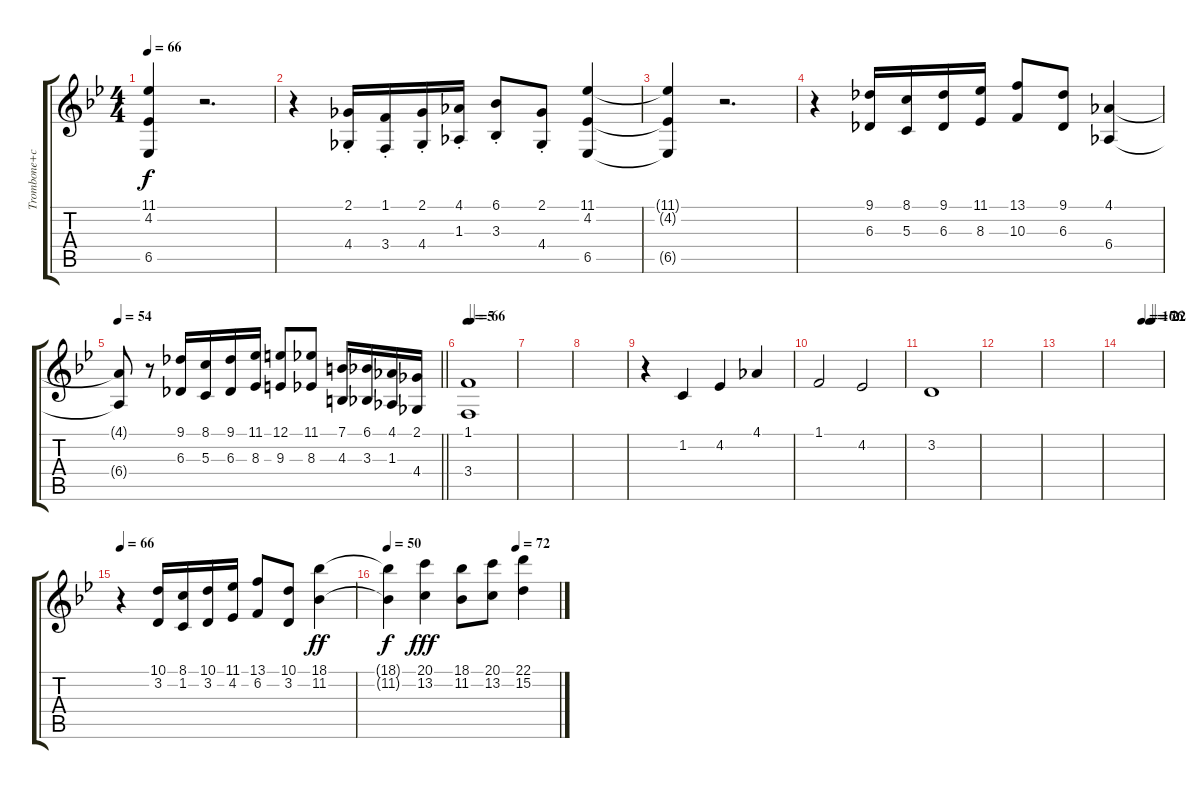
\track ("Trombone+cuivres+hautbois" "Trombone+c") {instrument trombone}
\staff {score tabs}
\tuning (E4 B3 G3 D3 A2 E2) {hide}
\ts (4 4)
\tempo 66
\clef g2
\ks bb
(11.1{t} 4.2{t} 6.5{t}).4{dy f} r.2{d} |
r.4 (2.1{st} 4.4{st}).16 (1.1{st} 3.4{st}).16 (2.1{st} 4.4{st}).16 (4.1{st} 1.3{st}).16 (6.1{st} 3.3{st}).8 (2.1{st} 4.4{st}).8 (11.1 4.2 6.5).4 |
(11.1{t} 4.2{t} 6.5{t}).4 r.2{d} |
r.4 (9.1 6.3).16 (8.1 5.3).16 (9.1 6.3).16 (11.1 8.3).16 (13.1 10.3).8 (9.1 6.3).8 (4.1 6.4).4 |
\tempo 54
\barLineRight lightlight
(4.1{t} 6.4{t}).8 r.8 (9.1 6.3).16 (8.1 5.3).16 (9.1 6.3).16 (11.1 8.3).16 (12.1 9.3).8 (11.1 8.3).8 (7.1 4.3).16 (6.1 3.3).16 (4.1 1.3).16 (2.1 4.4).16 |
\tempo 5
\tempo (66 0.08333333333333333)
(1.1 3.4).1 |
|
|
r.4{instrument oboe} 1.2.4 4.2.4 4.1.4 |
1.1.2 4.2.2 |
3.2.1 |
|
|
\tempo (16 0.5)
\tempo (76 0.6875)
\tempo (22 0.75)
|
\tempo 66
r.4{instrument brasssection} (10.1 3.2).16 (8.1 1.2).16 (10.1 3.2).16 (11.1 4.2).16 (13.1 6.2).8 (10.1 3.2).8 (18.1 11.2).4{dy ff} |
\tempo 50
\tempo (72 0.75)
(18.1{t} 11.2{t}).4{dy f} (20.1 13.2).4{dy fff} (18.1 11.2).8 (20.1 13.2).8 (22.1 15.2).4
